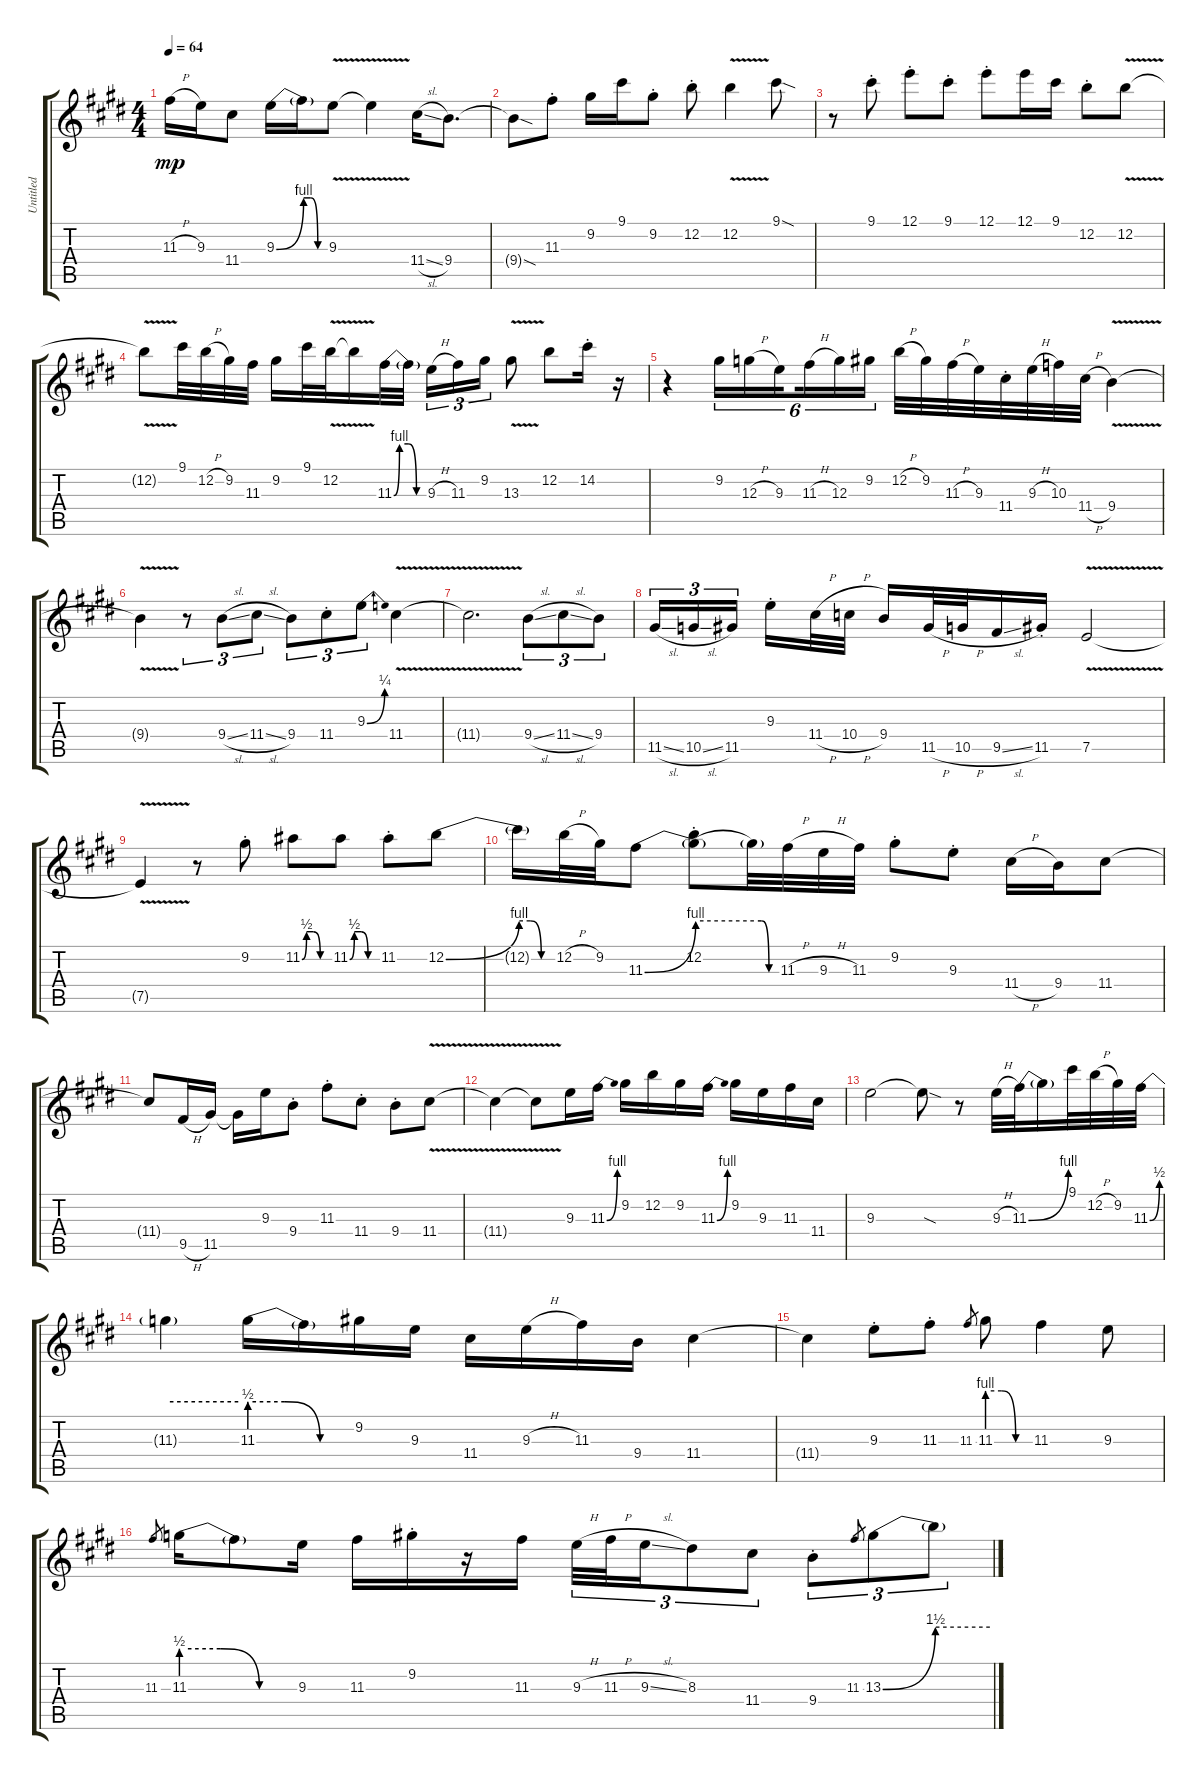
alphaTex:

\track ("Untitled" "Untitled") {instrument distortionguitar}
\staff {score tabs}
\tuning (E4 B3 G3 D3 A2 E2) {hide}
\ts (4 4)
\tempo 64
\clef g2
\ks c#minor
11.3{h}.16{dy mp} 9.3.16 11.4.8 9.3{be (bend 0 0 60 4)}.16 9.3{be (custom 0 4 20 4 40 0 60 0) t}.16 9.3{v}.8 9.3{v t}.4 11.4{sl}.16 9.4.8{d} |
9.4{sod t}.8 11.3{st}.8 9.2.16 9.1.16 9.2{st}.8 12.2{st}.8 12.2{v}.4 9.1{sod}.8 |
\ks e
r.8 9.1{st}.8 12.1{st}.8 9.1{st}.8 12.1{st}.8 12.1.16 9.1.16 12.2{st}.8 12.2{v}.8 |
\ks c#minor
12.2{v t}.8 9.1.32 12.2{h}.32 9.2.32 11.3.32 9.2.16 9.1.32 12.2{v}.32 12.2{v t}.16 11.3{be (custom 0 0 10 4 25 4 40 0 60 0)}.32 11.3{t}.32 9.3{h}.16{tu (3 2)} 11.3.16{tu (3 2)} 9.2.16{tu (3 2)} 13.3{v}.8 12.2.8 14.2{st}.16 r.16 |
r.4 9.2.16{tu (6 4)} 12.3{h}.16{tu (6 4)} 9.3.16{tu (6 4) beam splitsecondary} 11.3{h}.16{tu (6 4)} 12.3.16{tu (6 4)} 9.2.16{tu (6 4)} 12.2{h}.32 9.2.32 11.3{h}.32 9.3.32 11.4{st}.32 9.3{h}.32 10.3.32 11.4{h}.32 9.4{v}.4 |
9.4{v t}.4 r.8{tu (3 2)} 9.4{sl}.8{tu (3 2)} 11.4{sl}.8{tu (3 2)} 9.4.8{tu (3 2)} 11.4{st}.8{tu (3 2)} 9.3{be (bend 0 0 60 1)}.8{tu (3 2)} 11.4{v}.4 |
\ks e
11.4{t}.2{d} 9.4{sl}.8{tu (3 2)} 11.4{sl}.8{tu (3 2)} 9.4.8{tu (3 2)} |
\ks c#minor
11.5{sl}.16{tu (3 2)} 10.5{sl}.16{tu (3 2)} 11.5.16{tu (3 2) beam splitsecondary} 9.3{st}.16 11.4{h}.32 10.4{h}.32 9.4.16 11.5{h}.32 10.5{h}.32 9.5{sl}.16 11.5{st}.16 7.5{v}.2 |
7.5{v t}.4 r.8 9.2{st}.8 11.2{be (custom 0 0 10 2 25 2 40 0 60 0)}.8 11.2{be (custom 0 0 10 2 25 2 40 0 60 0)}.8 11.2{st}.8 12.2{be (bend 0 0 60 4)}.8 |
\ks e
12.2{be (custom 0 4 20 4 40 0 60 0) t}.16 12.2{h}.32 9.2.32 11.3{be (bend 0 0 60 4)}.8 (12.2{st} 11.3{be (hold 0 4 60 4) t}).8 11.3{be (custom 0 4 20 4 40 0 60 0) t}.32 11.3{h}.32 9.3{h}.32 11.3.32 9.2{st}.8 9.3{st}.8 11.4{h}.16 9.4.16 11.4.8 |
\ks c#minor
11.4{t}.8 9.5{h}.16 11.5.16 11.5{t}.16 9.3.16 9.4{st}.8 11.3{st}.8 11.4{st}.8 9.4{st}.8 11.4{v}.8 |
11.4{v t}.4 11.4{t}.8 9.3.16 11.3{be (bend 0 0 60 4)}.16 9.2.16 12.2.16 9.2.16 11.3{be (bend 0 0 60 4)}.16 9.2.16 9.3.16 11.3.16 11.4.16 |
9.3.2 9.3{sod t}.8 r.8 9.3{h}.32 11.3{be (bend 0 0 60 4)}.32 11.3{t}.16 9.1.32 12.2{h}.32 9.2.32 11.3{be (bend 0 0 60 2)}.32 |
\ks e
11.3{be (hold 0 2 60 2) t}.4 11.3{be (custom 0 2 20 2 40 0 60 0)}.16 11.3{t}.16 9.2.16 9.3.16 11.4.16 9.3{h}.16 11.3.16 9.4.16 11.4.4 |
\ks c#minor
11.4{t}.4 9.3{st}.8 11.3{st}.8 11.3.8{gr} 11.3{be (custom 0 4 20 4 40 0 60 0)}.8 11.3.4 9.3.8 |
11.3.8{gr} 11.3{be (custom 0 2 20 2 40 0 60 0)}.16 11.3{t}.8 9.3.16 11.3.16 9.2{st}.16 r.16 11.3.16 9.3{h}.32{tu (3 2)} 11.3{h}.32{tu (3 2)} 9.3{sl}.16{tu (3 2)} 8.3.8{tu (3 2)} 11.4.8{tu (3 2)} 9.4{st}.8{tu (3 2)} 11.3.8{gr} 13.3{be (bend 0 0 60 6)}.8{tu (3 2)} 13.3{be (hold 0 6 60 6) t}.8{tu (3 2)}
